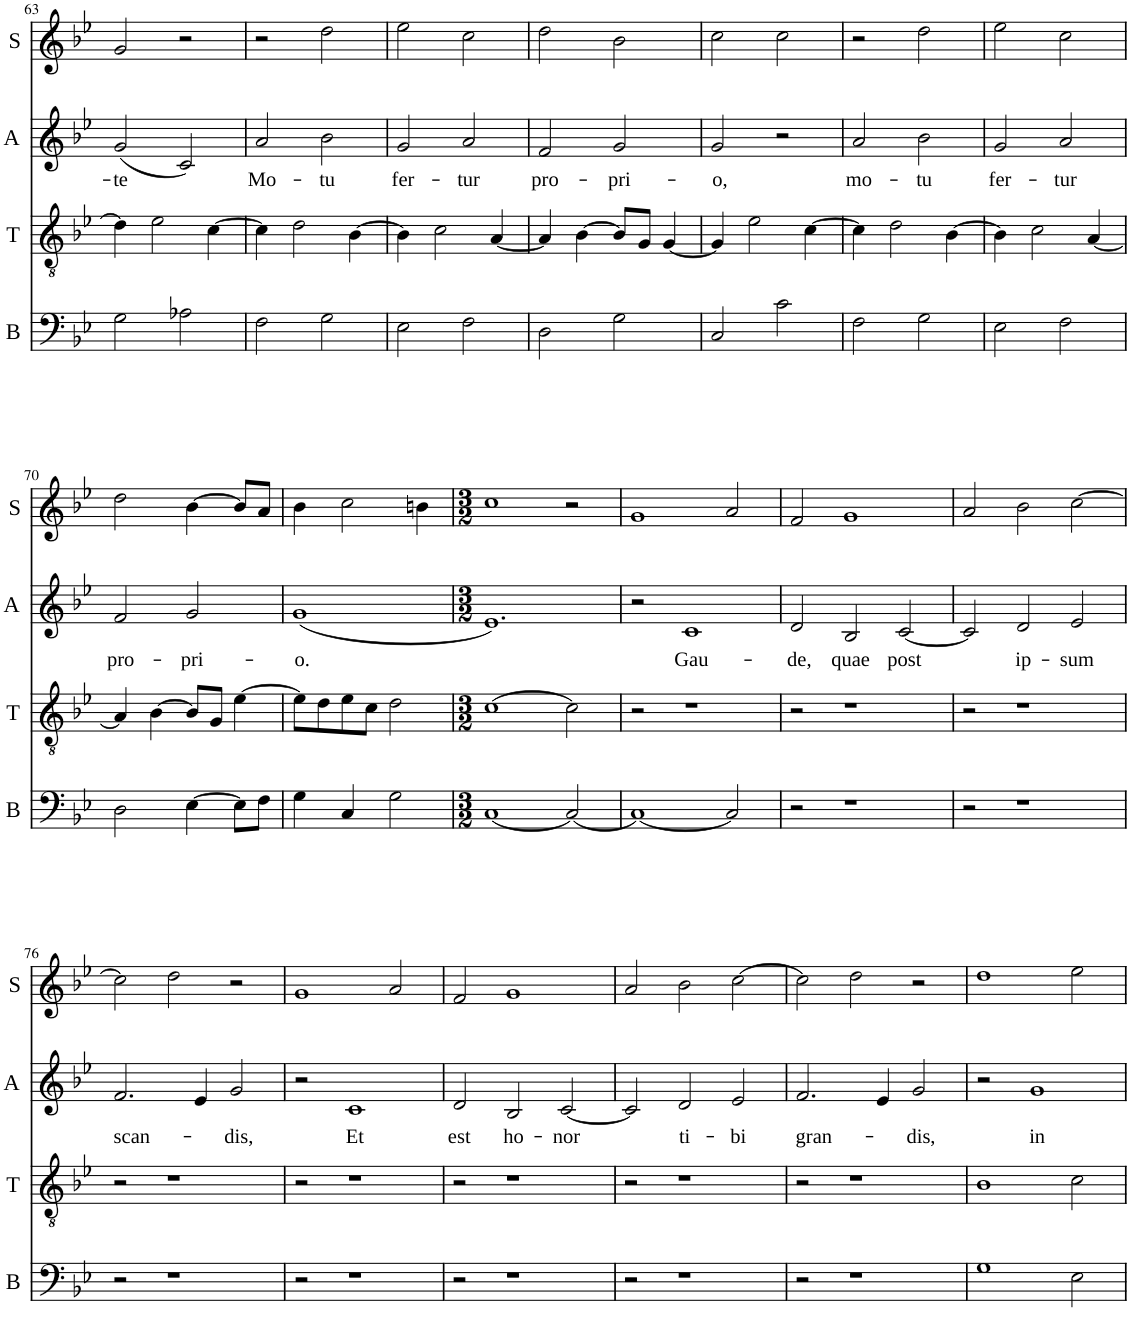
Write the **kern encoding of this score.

**kern	**kern	**kern	**text	**kern
*part4	*part3	*part2	*part2	*part1
*staff4	*staff3	*staff2	*staff2	*staff1
*I"Basses	*I"Ténors	*I"Alti	*	*I"Soprani
*I'B	*I'T	*I'A	*	*I'S
!!LO:PB:g=z
*clefF4	*clefGv2	*clefG2	*	*clefG2
*	*Trd-7c-12	*	*	*
*k[b-e-]	*k[b-e-]	*k[b-e-]	*	*k[b-e-]
*M4/4	*M4/4	*M4/4	*	*M4/4
*met(c|)	*met(c|)	*met(c|)	*	*met(c|)
=63	=63	=63	=63	=63
!	!	!	!LO:LY:b	!
2G\	4d\]	(2g/	-te	2g/
.	2e-\	.	.	.
2A-X\	.	2c/)	.	2r
.	[4c\	.	.	.
=64	=64	=64	=64	=64
!	!	!	!LO:LY:b	!
2F\	4c\]	2a/	Mo-	2r
.	2d\	.	.	.
!	!	!	!LO:LY:b	!
2G\	.	2b-\	-tu	2dd\
.	[4B-\	.	.	.
=65	=65	=65	=65	=65
!	!	!	!LO:LY:b	!
2E-\	4B-\]	2g/	fer-	2ee-\
.	2c\	.	.	.
!	!	!	!LO:LY:b	!
2F\	.	2a/	-tur	2cc\
.	[4A/	.	.	.
=66	=66	=66	=66	=66
!	!	!	!LO:LY:b	!
2D\	4A/]	2f/	pro-	2dd\
.	[4B-\	.	.	.
!	!	!	!LO:LY:b	!
2G\	8B-/L]	2g/	-pri-	2b-\
.	8G/J	.	.	.
.	[4G/	.	.	.
=67	=67	=67	=67	=67
!	!	!	!LO:LY:b	!
2C/	4G/]	2g/	-o,	2cc\
.	2e-\	.	.	.
2c\	.	2r	.	2cc\
.	[4c\	.	.	.
=68	=68	=68	=68	=68
!	!	!	!LO:LY:b	!
2F\	4c\]	2a/	mo-	2r
.	2d\	.	.	.
!	!	!	!LO:LY:b	!
2G\	.	2b-\	-tu	2dd\
.	[4B-\	.	.	.
=69	=69	=69	=69	=69
!	!	!	!LO:LY:b	!
2E-\	4B-\]	2g/	fer-	2ee-\
.	2c\	.	.	.
!	!	!	!LO:LY:b	!
2F\	.	2a/	-tur	2cc\
.	[4A/	.	.	.
!!LO:LB:g=z
=70	=70	=70	=70	=70
!	!	!	!LO:LY:b	!
2D\	4A/]	2f/	pro-	2dd\
.	[4B-\	.	.	.
!	!	!	!LO:LY:b	!
[4E-\	8B-/L]	2g/	-pri-	[4b-\
.	8G/J	.	.	.
8E-\L]	[4e-\	.	.	8b-/L]
8F\J	.	.	.	8a/J
=71	=71	=71	=71	=71
!	!	!	!LO:LY:b	!
4G\	8e-\L]	(1g	-o.	4b-\
.	8d\	.	.	.
4C/	8e-\	.	.	2cc\
.	8c\J	.	.	.
2G\	2d\	.	.	.
.	.	.	.	4bn\
=72	=72	=72	=72	=72
*M3/2	*M3/2	*M3/2	*	*M3/2
[1C	[1c	1.e-)	.	1cc
2C/_	2c\]	.	.	2r
=73	=73	=73	=73	=73
1C_	2r	2r	.	1g
!	!	!	!LO:LY:b	!
.	1r	1c	Gau-	.
2C/]	.	.	.	2a/
=74	=74	=74	=74	=74
!	!	!	!LO:LY:b	!
2r	2r	2d/	-de,	2f/
!	!	!	!LO:LY:b	!
1r	1r	2B-/	quae	1g
!	!	!	!LO:LY:b	!
.	.	[2c/	post	.
=75	=75	=75	=75	=75
2r	2r	2c/]	.	2a/
!	!	!	!LO:LY:b	!
1r	1r	2d/	ip-	2b-\
!	!	!	!LO:LY:b	!
.	.	2e-/	-sum	[2cc\
!!LO:LB:g=z
=76	=76	=76	=76	=76
!	!	!	!LO:LY:b	!
2r	2r	2.f/	scan-	2cc\]
1r	1r	.	.	2dd\
.	.	4e-/	.	.
!	!	!	!LO:LY:b	!
.	.	2g/	-dis,	2r
=77	=77	=77	=77	=77
2r	2r	2r	.	1g
!	!	!	!LO:LY:b	!
1r	1r	1c	Et	.
.	.	.	.	2a/
=78	=78	=78	=78	=78
!	!	!	!LO:LY:b	!
2r	2r	2d/	est	2f/
!	!	!	!LO:LY:b	!
1r	1r	2B-/	ho-	1g
!	!	!	!LO:LY:b	!
.	.	[2c/	-nor	.
=79	=79	=79	=79	=79
2r	2r	2c/]	.	2a/
!	!	!	!LO:LY:b	!
1r	1r	2d/	ti-	2b-\
!	!	!	!LO:LY:b	!
.	.	2e-/	-bi	[2cc\
=80	=80	=80	=80	=80
!	!	!	!LO:LY:b	!
2r	2r	2.f/	gran-	2cc\]
1r	1r	.	.	2dd\
.	.	4e-/	.	.
!	!	!	!LO:LY:b	!
.	.	2g/	-dis,	2r
=81	=81	=81	=81	=81
1G	1B-	2r	.	1dd
!	!	!	!LO:LY:b	!
.	.	1g	in	.
2E-\	2c\	.	.	2ee-\
=	=	=	=	=
*-	*-	*-	*-	*-
